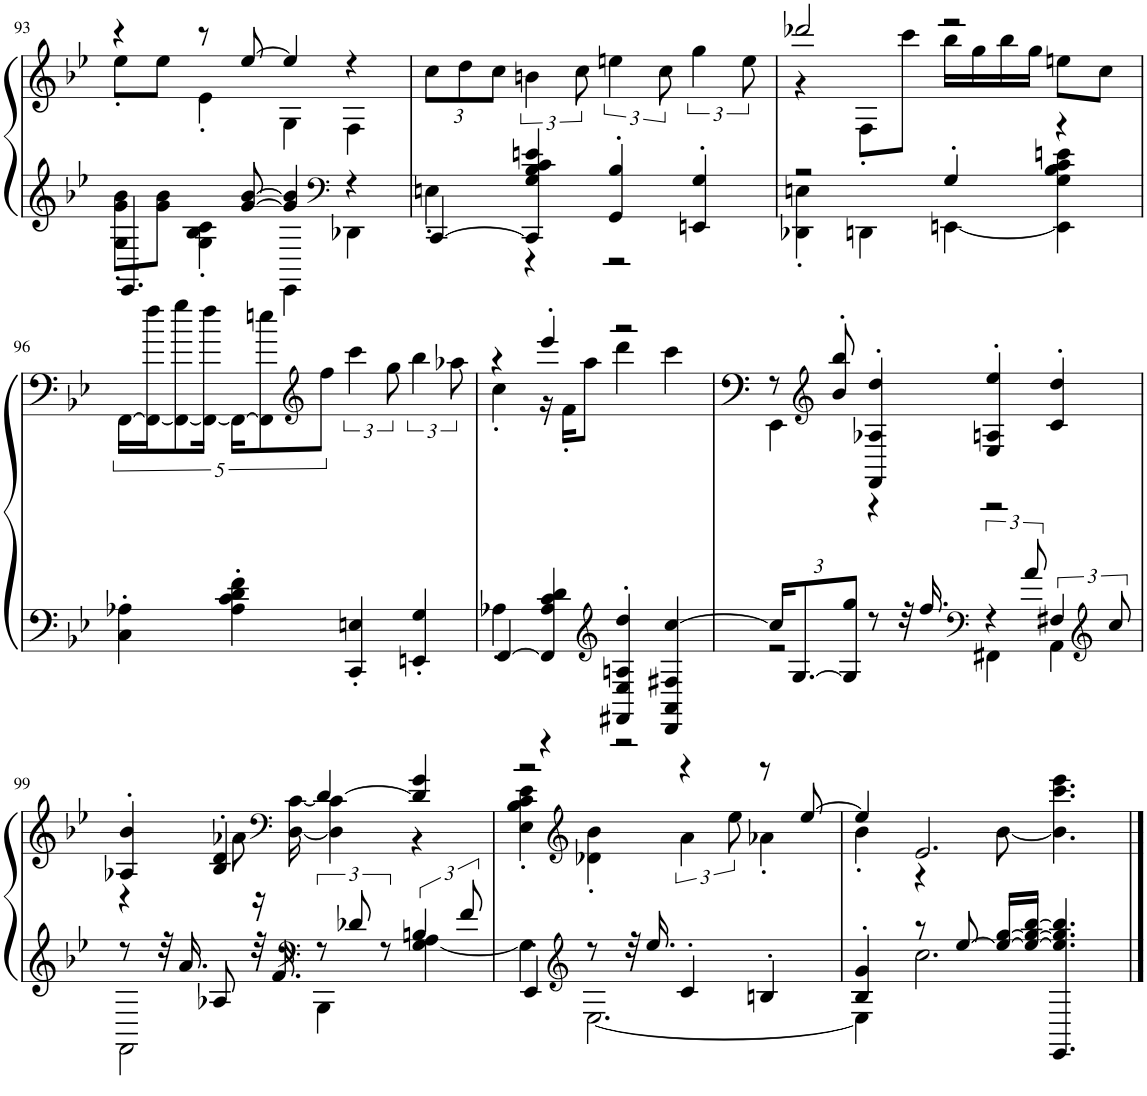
**kern	**kern
*part1	*part1
*staff2	*staff1
*I"Piano, Black Bottom Stomp (1919)	*
*I'Pia.	*
!!LO:PB:g=z
*clefF4	*clefF4
*k[b-e-]	*k[b-e-]
*M4/4	*M4/4
=93	=93
*^	*^
4.EE-/	8G\' 8g\' 8b-\'L	4r	8ee-'\L
.	8g\ 8b-\J	.	8ee-\J
.	4G\' 4B-\' 4c\'	8r	4e-'\
[8g/ [8b-/	.	[8ee-/	.
4g/] 4b-/]	4EE-\	4ee-/]	4G\
*clefF4	*	*	*
4r	4DD-X\	4r	4F\
*	*	*v	*v
=94	=94	=94
*	*	*Xbrackettup
[4CC/	4En'\	12cc\L
.	.	12dd\
.	.	12cc\J
*	*	*brackettup
4CC/] 4G/ 4B-/ 4c/ 4en/	4r	6bn\
.	.	12cc\
4GG/' 4B-/'	2r	6een\
.	.	12cc\
4EEn/' 4G/'	.	6gg\
.	.	12ee\
=95	=95	=95
*	*	*^
2r	4DD-X\' 4En\'	2ddd-X/	4r
.	4DDn\	.	8F'\L
.	.	.	8ccc\J
4G'/	[4EEn\	2r	16bb-\LL
.	.	.	16gg\
.	.	.	16bb-\
.	.	.	16gg\JJ
4r	4EE\] 4G\ 4B-\ 4c\ 4en\	.	8een\L
.	.	.	8cc\J
*v	*v	*	*
*	*v	*v
!!LO:LB:g=z
=96	=96
4C\' 4A-X\'	[20FF\LL
.	20FF\_ 20ff\J
.	10FF\_ 10gg\
.	20FF\_ 20ff\Jk
4A-\' 4c\' 4d\' 4f\'	20FF\KL_
.	10FF\] 10een\
*	*clefG2
.	10ff\J
4CC/' 4En/'	6ccc\
.	12gg\
4EEn/' 4G/'	6bb-\
.	12aa-X\
=97	=97
*^	*^
[4FF/	4A-X'\	4r	4cc'\
4FF/] 4A-/ 4c/ 4d/	4r	4eee-'/	16r
.	.	.	16f'\KL
.	.	.	8aa\J
*clefG2	*	*	*
4FF#X/' 4E-/' 4An/' 4dd/'	2r	2r	4ddd\
4DD/ 4AA/ 4F#X/ [4cc/	.	.	4ccc\
=98	=98	=98	=98
*Xbrackettup	*	*	*
24cc/KL]	2r	8r	4EE-\
[12.G/	.	.	.
*	*	*clefG2	*
.	.	8b-/' 8bb-/'	.
12G/] 12gg/J	.	.	.
8r	.	4FF/' 4A-X/' 4dd/'	4r
32r	.	.	.
16.ff/	.	.	.
*clefF4	*	*	*
*brackettup	*	*	*
6r	4FF#X\	4E-/' 4An/' 4ee-/'	2r
12a/	.	.	.
6F#X/	4AA\	4c/' 4dd/'	.
*clefG2	*	*	*
12cc/	.	.	.
!!LO:LB:g=z	!!
=99	=99	=99	=99
8r	2FF\	4A-X/' 4b-/'	4r
32r	.	.	.
16.a/	.	.	.
8A-X/	.	4B-/' 4d/'	8a-X\
32r	.	.	16r
16.f/	.	.	.
*	*	*clefF4	*
.	.	.	[16D\ [16c\
*clefF4	*	*	*
12r	4BBB-\	[4d/	4D\] 4c\]
12d-X/	.	.	.
12r	.	.	.
6Bn/	[4G\ 4A-\	4d/] 4g/	4r
12f/	.	.	.
=100	=100	=100	=100
4EE-'/	4G\]	2r	4E-\' 4B-\' 4c\' 4e-\'
*clefG2	*	*clefG2	*
8r	[2.E-\	.	4d-X\' 4b-\'
32r	.	.	.
16.ee-/	.	.	.
4c'/	.	4r	6a\
.	.	.	12ee-\
4Bn'/	.	8r	4a-X'\
.	.	[8ee-/	.
=101	=101	=101	=101
4B-/' 4g/'	4E-\]	4ee-/]	4b-'\
8r	2.cc\	2.e-/	4r
[8ee-/	.	.	.
16ee-/_ [16gg/LL	.	.	[8b-\
16ee-/_ 16gg/_ [16bb-/JJ	.	.	.
4.EE-/ 4.ee-/] 4.gg/] 4.bb-/]	.	.	4.b-\] 4.ccc\ 4.eee-\
*v	*v	*	*
*	*v	*v
==	==
*-	*-
